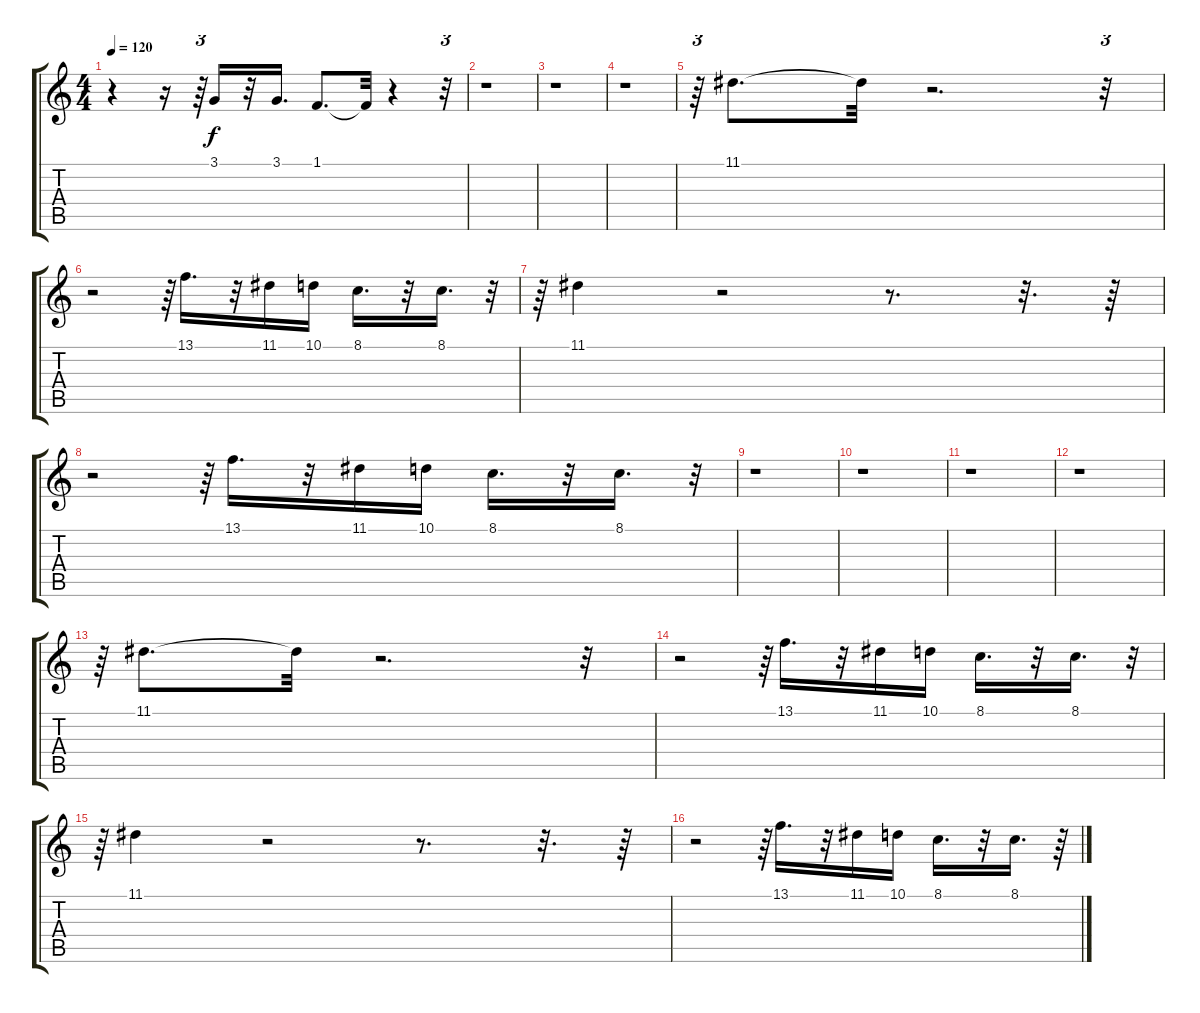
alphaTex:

\track "" {instrument fx4atmosphere}
\staff {score tabs}
\tuning (E4 B3 G3 D3 A2 E2) {hide}
\ts (4 4)
\tempo 120
\clef g2
\ks c
r.4{dy f} r.16 r.64{tu (3 2)} 3.1.16 r.32 3.1.16{d} 1.1.8{d} 1.1{t}.32 r.4 r.32{tu (3 2)} |
r.1 |
r.1 |
r.1 |
r.64{tu (3 2)} 11.1.8{d} 11.1{t}.32 r.2{d} r.32{tu (3 2)} |
r.2 r.64{tu (3 2)} 13.1.16{d} r.32 11.1.16 10.1.16 8.1.16{d} r.32 8.1.16{d} r.32{tu (3 2)} |
r.64{tu (3 2)} 11.1.4 r.2 r.8{d} r.32{d} r.64 |
r.2 r.64{tu (3 2)} 13.1.16{d} r.32 11.1.16 10.1.16 8.1.16{d} r.32 8.1.16{d} r.32{tu (3 2)} |
r.1 |
r.1 |
r.1 |
r.1 |
r.64{tu (3 2)} 11.1.8{d} 11.1{t}.32 r.2{d} r.32{tu (3 2)} |
r.2 r.64{tu (3 2)} 13.1.16{d} r.32 11.1.16 10.1.16 8.1.16{d} r.32 8.1.16{d} r.32{tu (3 2)} |
r.64{tu (3 2)} 11.1.4 r.2 r.8{d} r.32{d} r.64 |
r.2 r.64{tu (3 2)} 13.1.16{d} r.32 11.1.16 10.1.16 8.1.16{d} r.32 8.1.16{d} r.64
